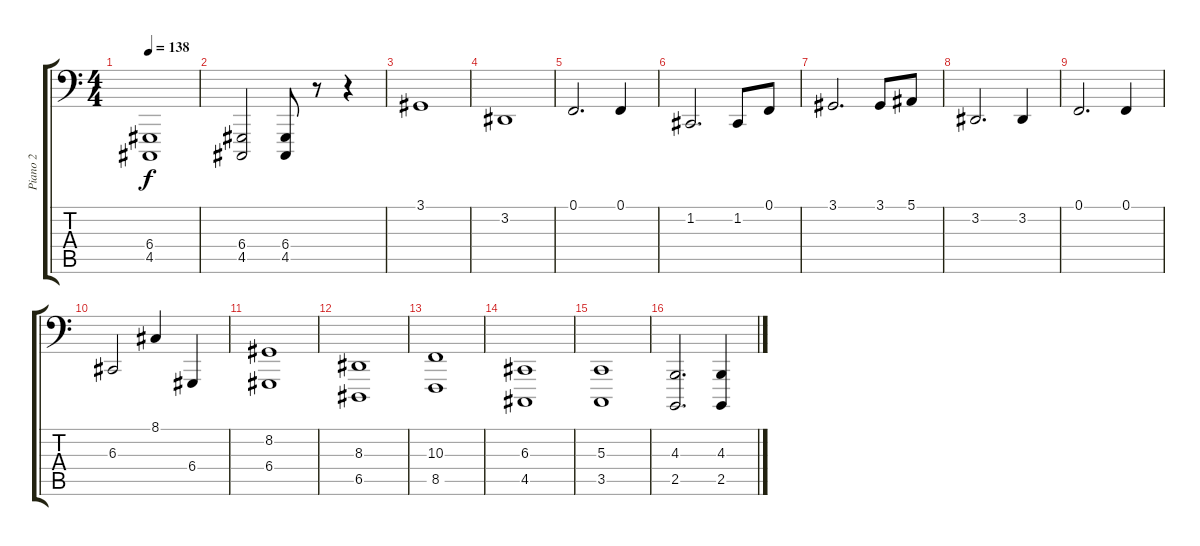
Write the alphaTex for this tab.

\track ("Piano 2" "Piano 2") {instrument acousticgrandpiano}
\staff {score tabs}
\tuning (F2 C2 G1 D1 A0 E0) {hide}
\ts (4 4)
\tempo 138
\clef f4
\ks c
(6.4 4.5).1{dy f} |
(6.4 4.5).2 (6.4 4.5).8 r.8 r.4 |
3.1.1 |
3.2.1 |
0.1.2{d} 0.1.4 |
1.2.2{d} 1.2.8 0.1.8 |
3.1.2{d} 3.1.8 5.1.8 |
3.2.2{d} 3.2.4 |
0.1.2{d} 0.1.4 |
6.3.2 8.1.4 6.4.4 |
(8.2 6.4).1 |
(8.3 6.5).1 |
(10.3 8.5).1 |
(6.3 4.5).1 |
(5.3 3.5).1 |
(4.3 2.5).2{d} (4.3 2.5).4
